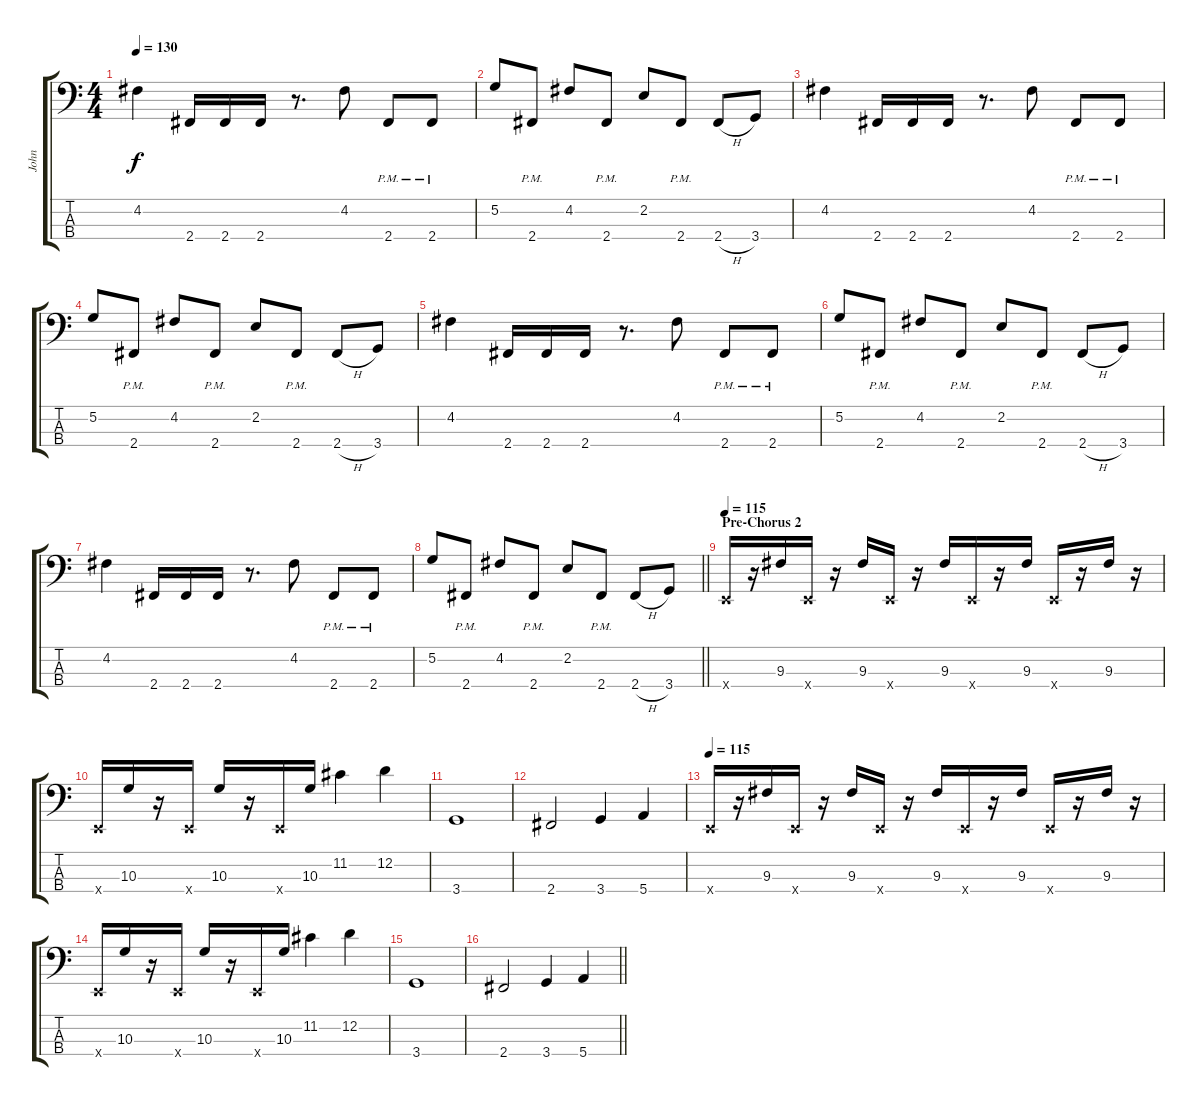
\track ("John" "John") {instrument electricbassfinger}
\staff {score tabs}
\tuning (G2 D2 A1 E1) {hide}
\ts (4 4)
\tempo 130
\clef f4
\ks c
4.2.4{dy f} 2.4.16 2.4.16 2.4.16 r.8{d} 4.2.8 2.4{pm}.8 2.4{pm}.8 |
5.2.8 2.4{pm}.8 4.2.8 2.4{pm}.8 2.2.8 2.4{pm}.8 2.4{h}.8 3.4.8 |
4.2.4 2.4.16 2.4.16 2.4.16 r.8{d} 4.2.8 2.4{pm}.8 2.4{pm}.8 |
5.2.8 2.4{pm}.8 4.2.8 2.4{pm}.8 2.2.8 2.4{pm}.8 2.4{h}.8 3.4.8 |
4.2.4 2.4.16 2.4.16 2.4.16 r.8{d} 4.2.8 2.4{pm}.8 2.4{pm}.8 |
5.2.8 2.4{pm}.8 4.2.8 2.4{pm}.8 2.2.8 2.4{pm}.8 2.4{h}.8 3.4.8 |
4.2.4 2.4.16 2.4.16 2.4.16 r.8{d} 4.2.8 2.4{pm}.8 2.4{pm}.8 |
\barLineRight lightlight
5.2.8 2.4{pm}.8 4.2.8 2.4{pm}.8 2.2.8 2.4{pm}.8 2.4{h}.8 3.4.8 |
\section ("" "Pre-Chorus 2")
\tempo 115
0.4{x}.16 r.16 9.3.16 0.4{x}.16 r.16 9.3.16 0.4{x}.16 r.16 9.3.16 0.4{x}.16 r.16 9.3.16 0.4{x}.16 r.16 9.3.16 r.16 |
0.4{x}.16 10.3.16 r.16 0.4{x}.16 10.3.16 r.16 0.4{x}.16 10.3.16 11.2.4 12.2.4 |
3.4.1 |
2.4.2 3.4.4 5.4.4 |
\tempo 115
0.4{x}.16 r.16 9.3.16 0.4{x}.16 r.16 9.3.16 0.4{x}.16 r.16 9.3.16 0.4{x}.16 r.16 9.3.16 0.4{x}.16 r.16 9.3.16 r.16 |
0.4{x}.16 10.3.16 r.16 0.4{x}.16 10.3.16 r.16 0.4{x}.16 10.3.16 11.2.4 12.2.4 |
3.4.1 |
\barLineRight lightlight
2.4.2 3.4.4 5.4.4
